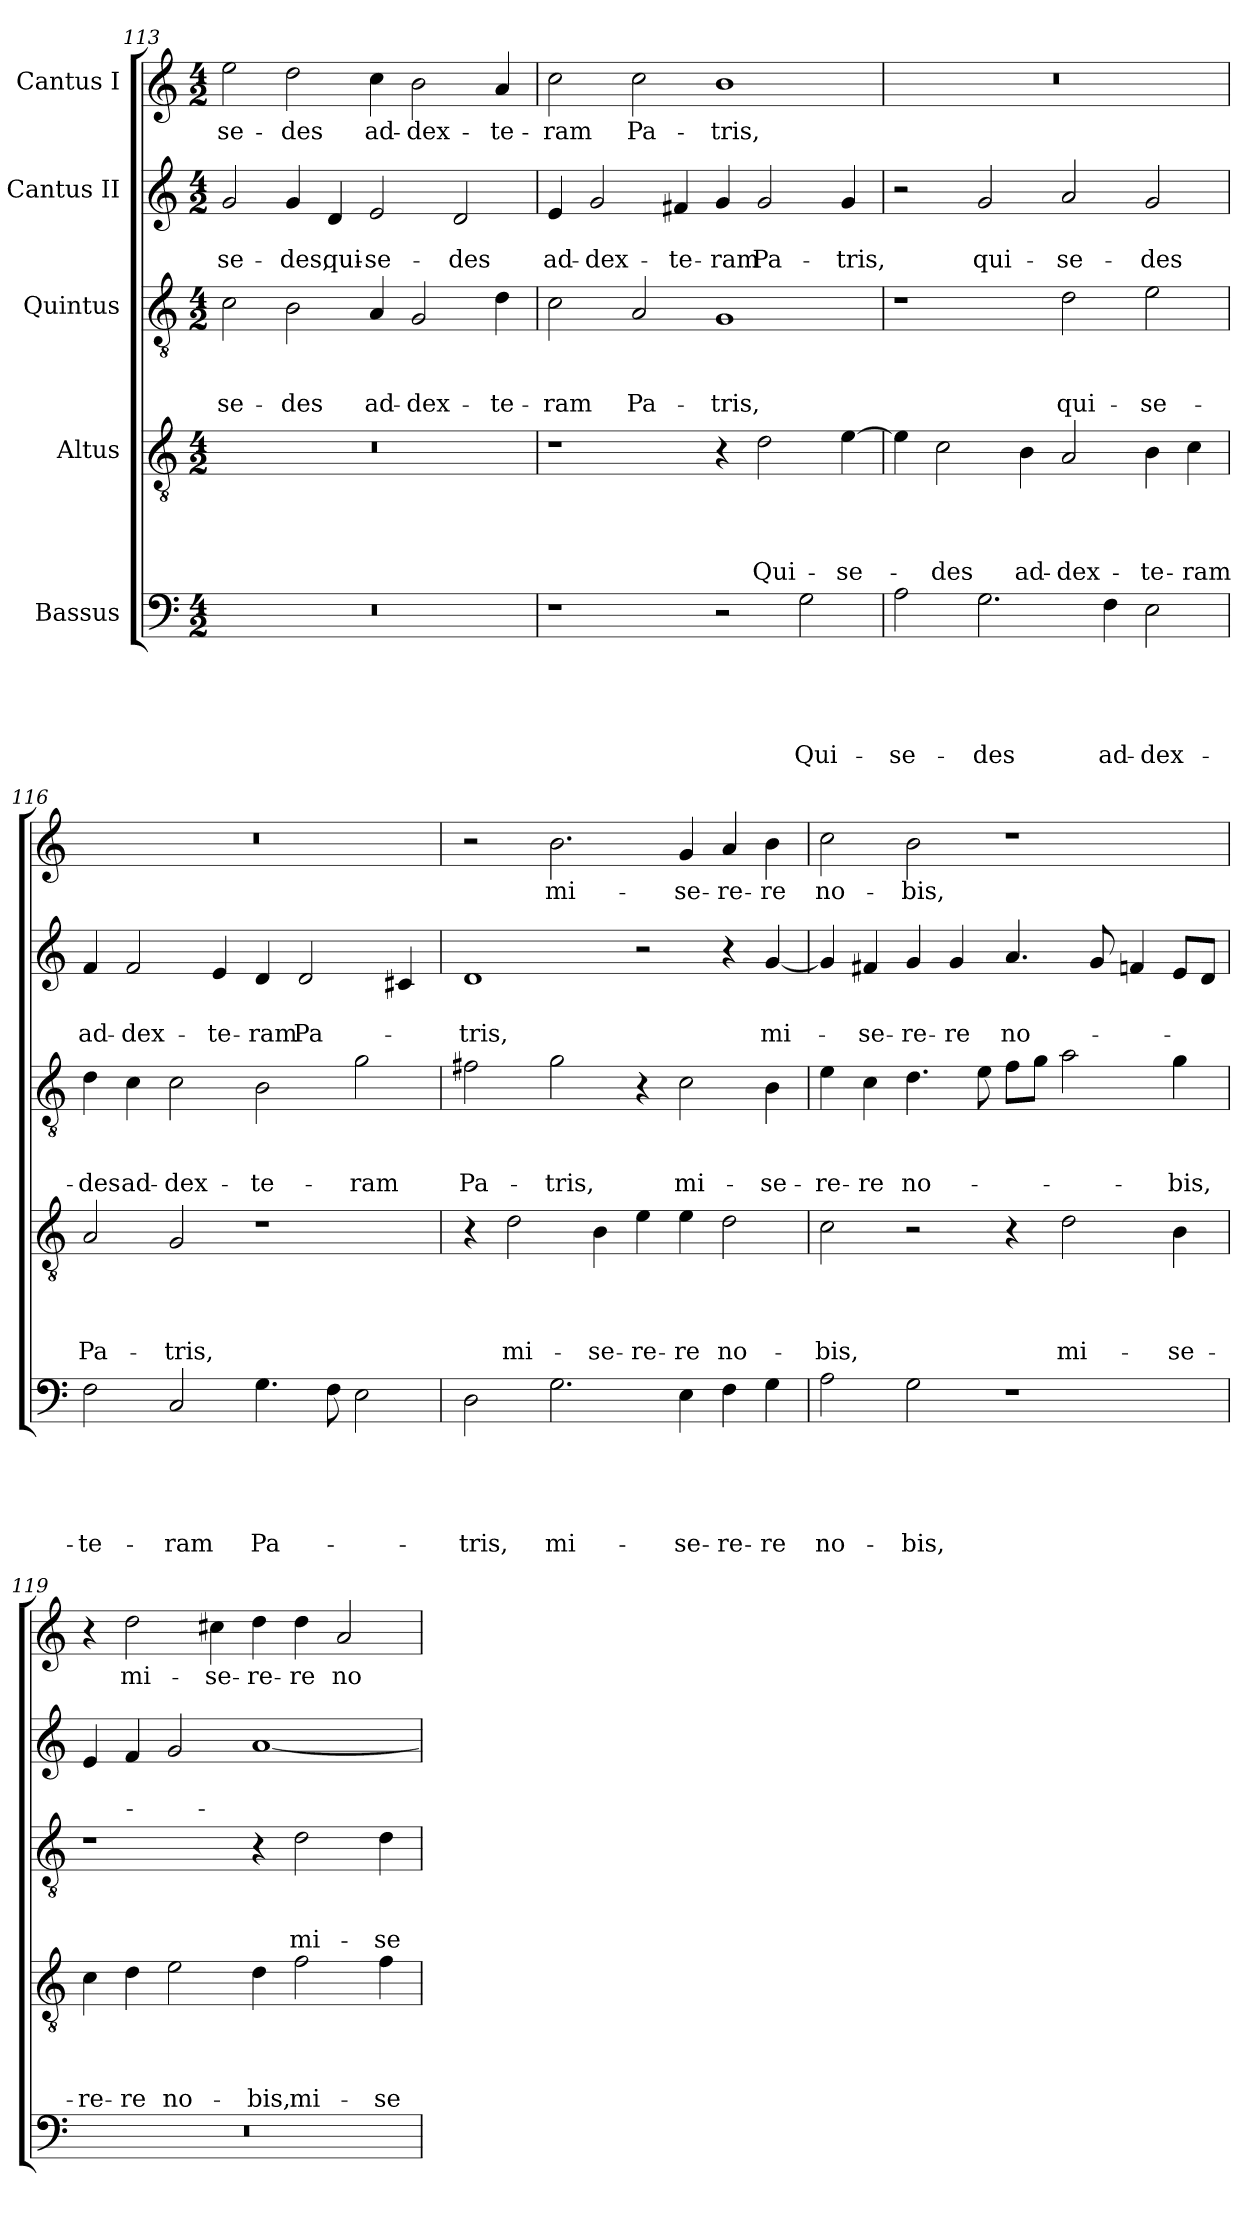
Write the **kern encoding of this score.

**kern	**text	**text	**text	**text	**text	**kern	**text	**text	**text	**text	**kern	**text	**text	**text	**kern	**text	**text	**kern	**text
*part5	*part5	*part5	*part5	*part5	*part5	*part4	*part4	*part4	*part4	*part4	*part3	*part3	*part3	*part3	*part2	*part2	*part2	*part1	*part1
*staff5	*staff5	*staff5	*staff5	*staff5	*staff5	*staff4	*staff4	*staff4	*staff4	*staff4	*staff3	*staff3	*staff3	*staff3	*staff2	*staff2	*staff2	*staff1	*staff1
*I"Bassus	*	*	*	*	*	*I"Altus	*	*	*	*	*I"Quintus	*	*	*	*I"Cantus II	*	*	*I"Cantus I	*
*clefF4	*	*	*	*	*	*clefGv2	*	*	*	*	*clefGv2	*	*	*	*clefG2	*	*	*clefG2	*
*k[]	*	*	*	*	*	*k[]	*	*	*	*	*k[]	*	*	*	*k[]	*	*	*k[]	*
*M4/2	*	*	*	*	*	*M4/2	*	*	*	*	*M4/2	*	*	*	*M4/2	*	*	*M4/2	*
=113	=113	=113	=113	=113	=113	=113	=113	=113	=113	=113	=113	=113	=113	=113	=113	=113	=113	=113	=113
0r	.	.	.	.	.	0r	.	.	.	.	2c\	.	.	se-	2g/	.	se-	2ee\	se-
.	.	.	.	.	.	.	.	.	.	.	2B\	.	.	-des	4g/	.	-des,	2dd\	-des
.	.	.	.	.	.	.	.	.	.	.	.	.	.	.	4d/	.	qui-	.	.
.	.	.	.	.	.	.	.	.	.	.	4A/	.	.	ad-	2e/	.	se-	4cc\	ad-
.	.	.	.	.	.	.	.	.	.	.	2G/	.	.	dex-	.	.	.	2b\	dex-
.	.	.	.	.	.	.	.	.	.	.	.	.	.	.	2d/	.	-des	.	.
.	.	.	.	.	.	.	.	.	.	.	4d\	.	.	-te-	.	.	.	4a/	-te-
=114	=114	=114	=114	=114	=114	=114	=114	=114	=114	=114	=114	=114	=114	=114	=114	=114	=114	=114	=114
1r	.	.	.	.	.	1r	.	.	.	.	2c\	.	.	-ram	4e/	.	ad-	2cc\	-ram
.	.	.	.	.	.	.	.	.	.	.	.	.	.	.	2g/	.	dex-	.	.
.	.	.	.	.	.	.	.	.	.	.	2A/	.	.	Pa-	.	.	.	2cc\	Pa-
.	.	.	.	.	.	.	.	.	.	.	.	.	.	.	4f#X/	.	-te-	.	.
2r	.	.	.	.	.	4r	.	.	.	.	1G/	.	.	-tris,	4g/	.	-ram	1b\	-tris,
.	.	.	.	.	.	2d\	.	.	.	Qui-	.	.	.	.	2g/	.	Pa-	.	.
2G\	.	.	.	.	Qui-	.	.	.	.	.	.	.	.	.	.	.	.	.	.
.	.	.	.	.	.	[4e\	.	.	.	se-	.	.	.	.	4g/	.	-tris,	.	.
=115	=115	=115	=115	=115	=115	=115	=115	=115	=115	=115	=115	=115	=115	=115	=115	=115	=115	=115	=115
2A\	.	.	.	.	se-	4e\]	.	.	.	.	1r	.	.	.	2r	.	.	0r	.
.	.	.	.	.	.	2c\	.	.	.	-des	.	.	.	.	.	.	.	.	.
2.G\	.	.	.	.	-des	.	.	.	.	.	.	.	.	.	2g/	.	qui-	.	.
.	.	.	.	.	.	4B\	.	.	.	ad-	.	.	.	.	.	.	.	.	.
.	.	.	.	.	.	2A/	.	.	.	dex-	2d\	.	.	qui-	2a/	.	se-	.	.
4F\	.	.	.	.	ad-	.	.	.	.	.	.	.	.	.	.	.	.	.	.
2E\	.	.	.	.	dex-	4B\	.	.	.	-te-	2e\	.	.	se-	2g/	.	-des	.	.
.	.	.	.	.	.	4c\	.	.	.	-ram	.	.	.	.	.	.	.	.	.
=116	=116	=116	=116	=116	=116	=116	=116	=116	=116	=116	=116	=116	=116	=116	=116	=116	=116	=116	=116
2F\	.	.	.	.	-te-	2A/	.	.	.	Pa-	4d\	.	.	-des	4f/	.	ad-	0r	.
.	.	.	.	.	.	.	.	.	.	.	4c\	.	.	ad-	2f/	.	dex-	.	.
2C/	.	.	.	.	-ram	2G/	.	.	.	-tris,	2c\	.	.	dex-	.	.	.	.	.
.	.	.	.	.	.	.	.	.	.	.	.	.	.	.	4e/	.	-te-	.	.
4.G\	.	.	.	.	Pa-	1r	.	.	.	.	2B\	.	.	-te-	4d/	.	-ram	.	.
.	.	.	.	.	.	.	.	.	.	.	.	.	.	.	2d/	.	Pa-	.	.
8F\	.	.	.	.	.	.	.	.	.	.	.	.	.	.	.	.	.	.	.
2E\	.	.	.	.	.	.	.	.	.	.	2g\	.	.	-ram	.	.	.	.	.
.	.	.	.	.	.	.	.	.	.	.	.	.	.	.	4c#X/	.	.	.	.
=117	=117	=117	=117	=117	=117	=117	=117	=117	=117	=117	=117	=117	=117	=117	=117	=117	=117	=117	=117
2D\	.	.	.	.	-tris,	4r	.	.	.	.	2f#X\	.	.	Pa-	1d/	.	-tris,	2r	.
.	.	.	.	.	.	2d\	.	.	.	mi-	.	.	.	.	.	.	.	.	.
2.G\	.	.	.	.	mi-	.	.	.	.	.	2g\	.	.	-tris,	.	.	.	2.b\	mi-
.	.	.	.	.	.	4B\	.	.	.	-se-	.	.	.	.	.	.	.	.	.
.	.	.	.	.	.	4e\	.	.	.	-re-	4r	.	.	.	2r	.	.	.	.
4E\	.	.	.	.	-se-	4e\	.	.	.	-re	2c\	.	.	mi-	.	.	.	4g/	-se-
4F\	.	.	.	.	-re-	2d\	.	.	.	no-	.	.	.	.	4r	.	.	4a/	-re-
4G\	.	.	.	.	-re	.	.	.	.	.	4B\	.	.	-se-	[4g/	.	mi-	4b\	-re
=118	=118	=118	=118	=118	=118	=118	=118	=118	=118	=118	=118	=118	=118	=118	=118	=118	=118	=118	=118
2A\	.	.	.	.	no-	2c\	.	.	.	-bis,	4e\	.	.	-re-	4g/]	.	.	2cc\	no-
.	.	.	.	.	.	.	.	.	.	.	4c\	.	.	-re	4f#X/	.	-se-	.	.
2G\	.	.	.	.	-bis,	2r	.	.	.	.	4.d\	.	.	no-	4g/	.	-re-	2b\	-bis,
.	.	.	.	.	.	.	.	.	.	.	.	.	.	.	4g/	.	-re	.	.
.	.	.	.	.	.	.	.	.	.	.	8e\	.	.	.	.	.	.	.	.
1r	.	.	.	.	.	4r	.	.	.	.	8f\L	.	.	.	4.a/	.	no-	1r	.
.	.	.	.	.	.	.	.	.	.	.	8g\J	.	.	.	.	.	.	.	.
.	.	.	.	.	.	2d\	.	.	.	mi-	2a\	.	.	.	.	.	.	.	.
.	.	.	.	.	.	.	.	.	.	.	.	.	.	.	8g/	.	.	.	.
.	.	.	.	.	.	.	.	.	.	.	.	.	.	.	4fn/	.	.	.	.
.	.	.	.	.	.	4B\	.	.	.	-se-	4g\	.	.	-bis,	8e/L	.	.	.	.
.	.	.	.	.	.	.	.	.	.	.	.	.	.	.	8d/J	.	.	.	.
=119	=119	=119	=119	=119	=119	=119	=119	=119	=119	=119	=119	=119	=119	=119	=119	=119	=119	=119	=119
0r	.	.	.	.	.	4c\	.	.	.	-re-	1r	.	.	.	4e/	.	.	4r	.
.	.	.	.	.	.	4d\	.	.	.	-re	.	.	.	.	4f/	.	.	2dd\	mi-
.	.	.	.	.	.	2e\	.	.	.	no-	.	.	.	.	2g/	.	.	.	.
.	.	.	.	.	.	.	.	.	.	.	.	.	.	.	.	.	.	4cc#X\	-se-
.	.	.	.	.	.	4d\	.	.	.	-bis,	4r	.	.	.	[1a/	.	.	4dd\	-re-
.	.	.	.	.	.	2f\	.	.	.	mi-	2d\	.	.	mi-	.	.	.	4dd\	-re
.	.	.	.	.	.	.	.	.	.	.	.	.	.	.	.	.	.	2a/	no-
.	.	.	.	.	.	4f\	.	.	.	-se-	4d\	.	.	-se-	.	.	.	.	.
=	=	=	=	=	=	=	=	=	=	=	=	=	=	=	=	=	=	=	=
*-	*-	*-	*-	*-	*-	*-	*-	*-	*-	*-	*-	*-	*-	*-	*-	*-	*-	*-	*-
